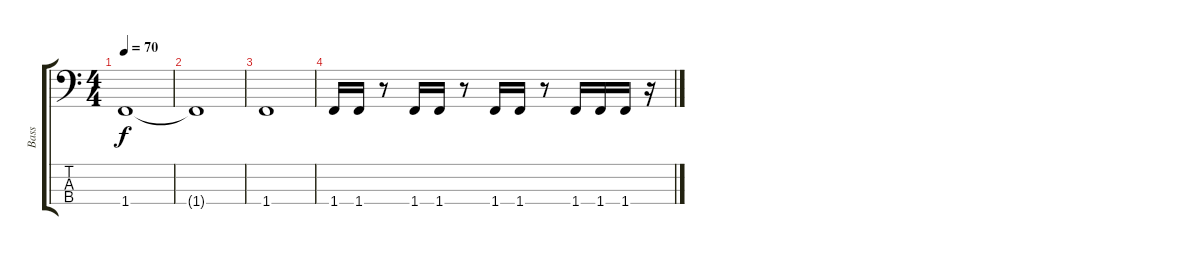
\track ("Bass" "Bass") {instrument electricbassfinger}
\staff {score tabs}
\tuning (G2 D2 A1 E1) {hide}
\ts (4 4)
\tempo 70
\clef f4
\ks c
1.4.1{dy f volume 13} |
1.4{t}.1 |
1.4.1 |
1.4.16 1.4.16 r.8 1.4.16 1.4.16 r.8 1.4.16 1.4.16 r.8 1.4.16 1.4.16 1.4.16 r.16
